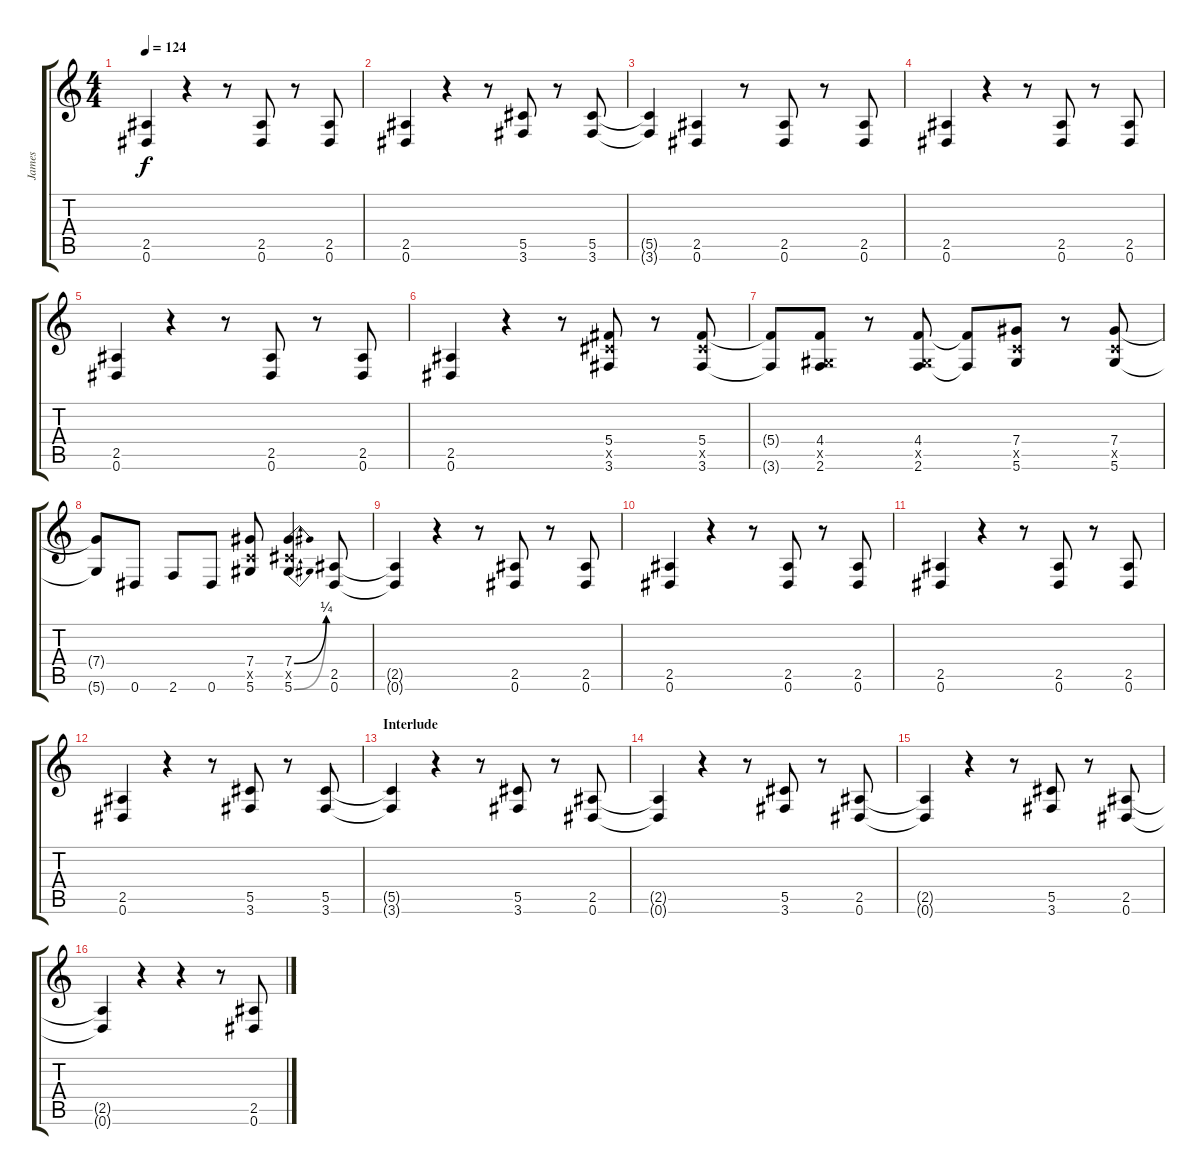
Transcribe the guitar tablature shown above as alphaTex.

\track ("James" "James") {instrument distortionguitar}
\staff {score tabs}
\tuning (Eb4 Bb3 Gb3 Db3 Ab2 Eb2) {hide}
\ts (4 4)
\tempo 124
\clef g2
\ks c
(2.5 0.6).4{dy f} r.4 r.8 (2.5 0.6).8 r.8 (2.5 0.6).8 |
(2.5 0.6).4 r.4 r.8 (5.5 3.6).8 r.8 (5.5 3.6).8 |
(5.5{t} 3.6{t}).4 (2.5 0.6).4 r.8 (2.5 0.6).8 r.8 (2.5 0.6).8 |
(2.5 0.6).4 r.4 r.8 (2.5 0.6).8 r.8 (2.5 0.6).8 |
(2.5 0.6).4 r.4 r.8 (2.5 0.6).8 r.8 (2.5 0.6).8 |
(2.5 0.6).4 r.4 r.8 (5.4 5.5{x} 3.6).8 r.8 (5.4 5.5{x} 3.6).8 |
(5.4{t} 3.6{t}).8 (4.4 0.5{x} 2.6).8 r.8 (4.4 0.5{x} 2.6).8 (4.4{t} 2.6{t}).8 (7.4 4.5{x} 5.6).8 r.8 (7.4 4.5{x} 5.6).8 |
(7.4{t} 5.6{t}).8 0.6.8 2.6.8 0.6.8 (7.4 4.5{x} 5.6).8 (7.4{be (bend 0 0 60 1)} 5.5{x} 5.6{be (bend 0 0 60 1)}).4 (2.5 0.6).8 |
(2.5{t} 0.6{t}).4 r.4 r.8 (2.5 0.6).8 r.8 (2.5 0.6).8 |
(2.5 0.6).4 r.4 r.8 (2.5 0.6).8 r.8 (2.5 0.6).8 |
(2.5 0.6).4 r.4 r.8 (2.5 0.6).8 r.8 (2.5 0.6).8 |
(2.5 0.6).4 r.4 r.8 (5.5 3.6).8 r.8 (5.5 3.6).8 |
\section ("" "Interlude")
(5.5{t} 3.6{t}).4 r.4 r.8 (5.5 3.6).8 r.8 (2.5 0.6).8 |
(2.5{t} 0.6{t}).4 r.4 r.8 (5.5 3.6).8 r.8 (2.5 0.6).8 |
(2.5{t} 0.6{t}).4 r.4 r.8 (5.5 3.6).8 r.8 (2.5 0.6).8 |
(2.5{t} 0.6{t}).4 r.4 r.4 r.8 (2.5 0.6).8
